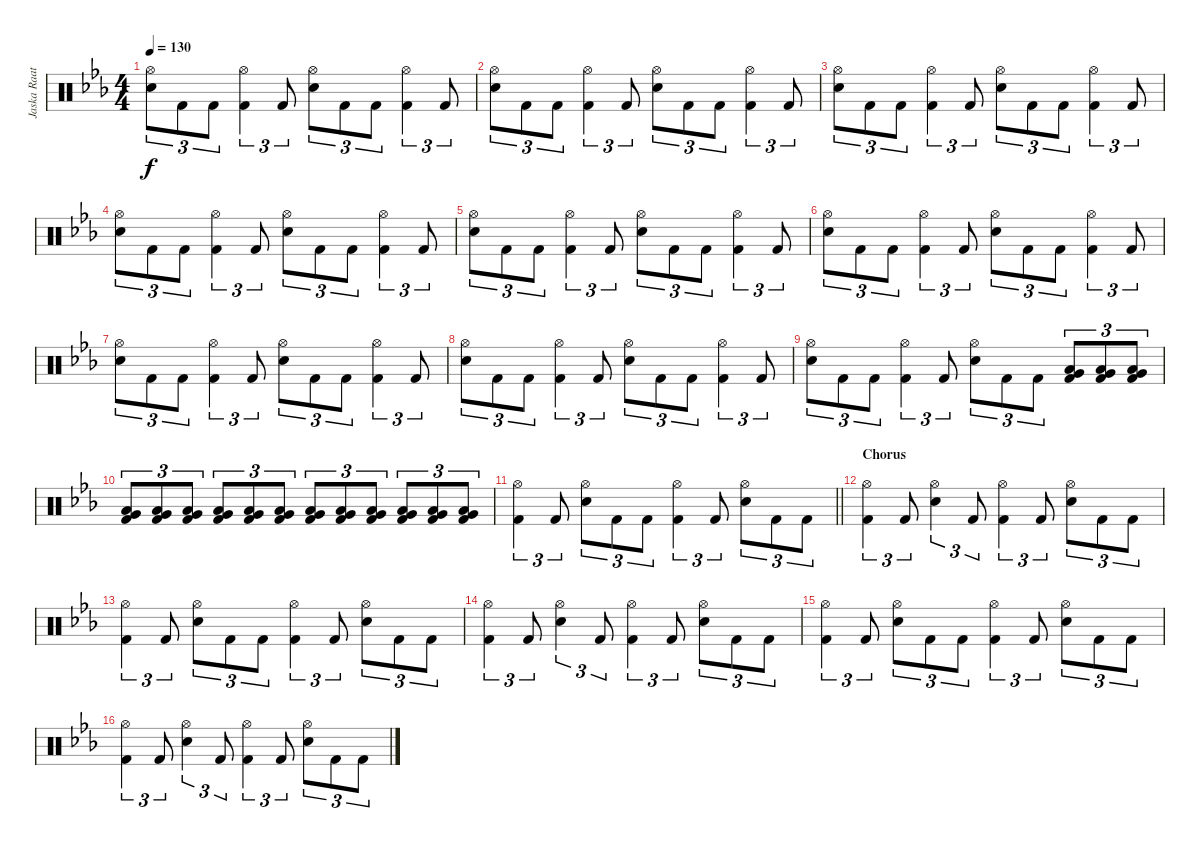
\track ("Jaska Raatikainen" "Jaska Raat") {instrument percussion}
\staff {score}
\articulation defaults
\ts (4 4)
\tempo 130
\clef neutral
\ks eb
("Hi-Hat (open)" "Snare (hit) 2").8{tu (3 2) dy f} "Kick (hit) 2".8{tu (3 2)} "Kick (hit) 2".8{tu (3 2)} ("Hi-Hat (open)" "Kick (hit) 2").4{tu (3 2)} "Kick (hit) 2".8{tu (3 2)} ("Hi-Hat (open)" "Snare (hit) 2").8{tu (3 2)} "Kick (hit) 2".8{tu (3 2)} "Kick (hit) 2".8{tu (3 2)} ("Hi-Hat (open)" "Kick (hit) 2").4{tu (3 2)} "Kick (hit) 2".8{tu (3 2)} |
("Hi-Hat (open)" "Snare (hit) 2").8{tu (3 2)} "Kick (hit) 2".8{tu (3 2)} "Kick (hit) 2".8{tu (3 2)} ("Hi-Hat (open)" "Kick (hit) 2").4{tu (3 2)} "Kick (hit) 2".8{tu (3 2)} ("Hi-Hat (open)" "Snare (hit) 2").8{tu (3 2)} "Kick (hit) 2".8{tu (3 2)} "Kick (hit) 2".8{tu (3 2)} ("Hi-Hat (open)" "Kick (hit) 2").4{tu (3 2)} "Kick (hit) 2".8{tu (3 2)} |
("Hi-Hat (open)" "Snare (hit) 2").8{tu (3 2)} "Kick (hit) 2".8{tu (3 2)} "Kick (hit) 2".8{tu (3 2)} ("Hi-Hat (open)" "Kick (hit) 2").4{tu (3 2)} "Kick (hit) 2".8{tu (3 2)} ("Hi-Hat (open)" "Snare (hit) 2").8{tu (3 2)} "Kick (hit) 2".8{tu (3 2)} "Kick (hit) 2".8{tu (3 2)} ("Hi-Hat (open)" "Kick (hit) 2").4{tu (3 2)} "Kick (hit) 2".8{tu (3 2)} |
("Hi-Hat (open)" "Snare (hit) 2").8{tu (3 2)} "Kick (hit) 2".8{tu (3 2)} "Kick (hit) 2".8{tu (3 2)} ("Hi-Hat (open)" "Kick (hit) 2").4{tu (3 2)} "Kick (hit) 2".8{tu (3 2)} ("Hi-Hat (open)" "Snare (hit) 2").8{tu (3 2)} "Kick (hit) 2".8{tu (3 2)} "Kick (hit) 2".8{tu (3 2)} ("Hi-Hat (open)" "Kick (hit) 2").4{tu (3 2)} "Kick (hit) 2".8{tu (3 2)} |
("Hi-Hat (open)" "Snare (hit) 2").8{tu (3 2)} "Kick (hit) 2".8{tu (3 2)} "Kick (hit) 2".8{tu (3 2)} ("Hi-Hat (open)" "Kick (hit) 2").4{tu (3 2)} "Kick (hit) 2".8{tu (3 2)} ("Hi-Hat (open)" "Snare (hit) 2").8{tu (3 2)} "Kick (hit) 2".8{tu (3 2)} "Kick (hit) 2".8{tu (3 2)} ("Hi-Hat (open)" "Kick (hit) 2").4{tu (3 2)} "Kick (hit) 2".8{tu (3 2)} |
("Hi-Hat (open)" "Snare (hit) 2").8{tu (3 2)} "Kick (hit) 2".8{tu (3 2)} "Kick (hit) 2".8{tu (3 2)} ("Hi-Hat (open)" "Kick (hit) 2").4{tu (3 2)} "Kick (hit) 2".8{tu (3 2)} ("Hi-Hat (open)" "Snare (hit) 2").8{tu (3 2)} "Kick (hit) 2".8{tu (3 2)} "Kick (hit) 2".8{tu (3 2)} ("Hi-Hat (open)" "Kick (hit) 2").4{tu (3 2)} "Kick (hit) 2".8{tu (3 2)} |
("Hi-Hat (open)" "Snare (hit) 2").8{tu (3 2)} "Kick (hit) 2".8{tu (3 2)} "Kick (hit) 2".8{tu (3 2)} ("Hi-Hat (open)" "Kick (hit) 2").4{tu (3 2)} "Kick (hit) 2".8{tu (3 2)} ("Hi-Hat (open)" "Snare (hit) 2").8{tu (3 2)} "Kick (hit) 2".8{tu (3 2)} "Kick (hit) 2".8{tu (3 2)} ("Hi-Hat (open)" "Kick (hit) 2").4{tu (3 2)} "Kick (hit) 2".8{tu (3 2)} |
("Hi-Hat (open)" "Snare (hit) 2").8{tu (3 2)} "Kick (hit) 2".8{tu (3 2)} "Kick (hit) 2".8{tu (3 2)} ("Hi-Hat (open)" "Kick (hit) 2").4{tu (3 2)} "Kick (hit) 2".8{tu (3 2)} ("Hi-Hat (open)" "Snare (hit) 2").8{tu (3 2)} "Kick (hit) 2".8{tu (3 2)} "Kick (hit) 2".8{tu (3 2)} ("Hi-Hat (open)" "Kick (hit) 2").4{tu (3 2)} "Kick (hit) 2".8{tu (3 2)} |
("Hi-Hat (open)" "Snare (hit) 2").8{tu (3 2)} "Kick (hit) 2".8{tu (3 2)} "Kick (hit) 2".8{tu (3 2)} ("Hi-Hat (open)" "Kick (hit) 2").4{tu (3 2)} "Kick (hit) 2".8{tu (3 2)} ("Hi-Hat (open)" "Snare (hit) 2").8{tu (3 2)} "Kick (hit) 2".8{tu (3 2)} "Kick (hit) 2".8{tu (3 2)} ("Very Low Tom (hit)" "Low Floor Tom (hit)" "Kick (hit) 2").8{tu (3 2)} ("Very Low Tom (hit)" "Low Floor Tom (hit)" "Kick (hit) 2").8{tu (3 2)} ("Very Low Tom (hit)" "Low Floor Tom (hit)" "Kick (hit) 2").8{tu (3 2)} |
("Very Low Tom (hit)" "Low Floor Tom (hit)" "Kick (hit) 2").8{tu (3 2)} ("Very Low Tom (hit)" "Low Floor Tom (hit)" "Kick (hit) 2").8{tu (3 2)} ("Very Low Tom (hit)" "Low Floor Tom (hit)" "Kick (hit) 2").8{tu (3 2)} ("Very Low Tom (hit)" "Low Floor Tom (hit)" "Kick (hit) 2").8{tu (3 2)} ("Very Low Tom (hit)" "Low Floor Tom (hit)" "Kick (hit) 2").8{tu (3 2)} ("Very Low Tom (hit)" "Low Floor Tom (hit)" "Kick (hit) 2").8{tu (3 2)} ("Very Low Tom (hit)" "Low Floor Tom (hit)" "Kick (hit) 2").8{tu (3 2)} ("Very Low Tom (hit)" "Low Floor Tom (hit)" "Kick (hit) 2").8{tu (3 2)} ("Very Low Tom (hit)" "Low Floor Tom (hit)" "Kick (hit) 2").8{tu (3 2)} ("Very Low Tom (hit)" "Low Floor Tom (hit)" "Kick (hit) 2").8{tu (3 2)} ("Very Low Tom (hit)" "Low Floor Tom (hit)" "Kick (hit) 2").8{tu (3 2)} ("Very Low Tom (hit)" "Low Floor Tom (hit)" "Kick (hit) 2").8{tu (3 2)} |
\barLineRight lightlight
("Hi-Hat (open)" "Kick (hit) 2").4{tu (3 2)} "Kick (hit) 2".8{tu (3 2)} ("Hi-Hat (open)" "Snare (hit) 2").8{tu (3 2)} "Kick (hit) 2".8{tu (3 2)} "Kick (hit) 2".8{tu (3 2)} ("Hi-Hat (open)" "Kick (hit) 2").4{tu (3 2)} "Kick (hit) 2".8{tu (3 2)} ("Hi-Hat (open)" "Snare (hit) 2").8{tu (3 2)} "Kick (hit) 2".8{tu (3 2)} "Kick (hit) 2".8{tu (3 2)} |
\section ("" "Chorus")
("Hi-Hat (open)" "Kick (hit) 2").4{tu (3 2)} "Kick (hit) 2".8{tu (3 2)} ("Hi-Hat (open)" "Snare (hit) 2").4{tu (3 2)} "Kick (hit) 2".8{tu (3 2)} ("Hi-Hat (open)" "Kick (hit) 2").4{tu (3 2)} "Kick (hit) 2".8{tu (3 2)} ("Hi-Hat (open)" "Snare (hit) 2").8{tu (3 2)} "Kick (hit) 2".8{tu (3 2)} "Kick (hit) 2".8{tu (3 2)} |
("Hi-Hat (open)" "Kick (hit) 2").4{tu (3 2)} "Kick (hit) 2".8{tu (3 2)} ("Hi-Hat (open)" "Snare (hit) 2").8{tu (3 2)} "Kick (hit) 2".8{tu (3 2)} "Kick (hit) 2".8{tu (3 2)} ("Hi-Hat (open)" "Kick (hit) 2").4{tu (3 2)} "Kick (hit) 2".8{tu (3 2)} ("Hi-Hat (open)" "Snare (hit) 2").8{tu (3 2)} "Kick (hit) 2".8{tu (3 2)} "Kick (hit) 2".8{tu (3 2)} |
("Hi-Hat (open)" "Kick (hit) 2").4{tu (3 2)} "Kick (hit) 2".8{tu (3 2)} ("Hi-Hat (open)" "Snare (hit) 2").4{tu (3 2)} "Kick (hit) 2".8{tu (3 2)} ("Hi-Hat (open)" "Kick (hit) 2").4{tu (3 2)} "Kick (hit) 2".8{tu (3 2)} ("Hi-Hat (open)" "Snare (hit) 2").8{tu (3 2)} "Kick (hit) 2".8{tu (3 2)} "Kick (hit) 2".8{tu (3 2)} |
("Hi-Hat (open)" "Kick (hit) 2").4{tu (3 2)} "Kick (hit) 2".8{tu (3 2)} ("Hi-Hat (open)" "Snare (hit) 2").8{tu (3 2)} "Kick (hit) 2".8{tu (3 2)} "Kick (hit) 2".8{tu (3 2)} ("Hi-Hat (open)" "Kick (hit) 2").4{tu (3 2)} "Kick (hit) 2".8{tu (3 2)} ("Hi-Hat (open)" "Snare (hit) 2").8{tu (3 2)} "Kick (hit) 2".8{tu (3 2)} "Kick (hit) 2".8{tu (3 2)} |
("Hi-Hat (open)" "Kick (hit) 2").4{tu (3 2)} "Kick (hit) 2".8{tu (3 2)} ("Hi-Hat (open)" "Snare (hit) 2").4{tu (3 2)} "Kick (hit) 2".8{tu (3 2)} ("Hi-Hat (open)" "Kick (hit) 2").4{tu (3 2)} "Kick (hit) 2".8{tu (3 2)} ("Hi-Hat (open)" "Snare (hit) 2").8{tu (3 2)} "Kick (hit) 2".8{tu (3 2)} "Kick (hit) 2".8{tu (3 2)}
